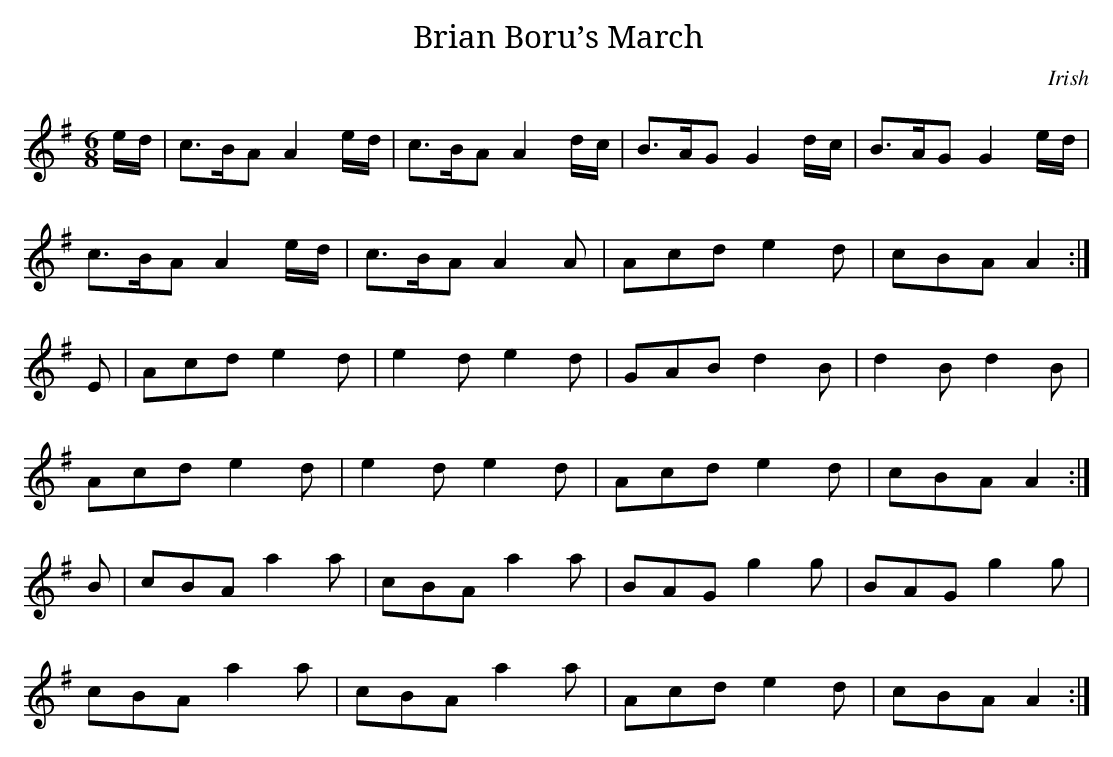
X:1
T:Brian Boru’s March
M:6/8
K:G
e/d/ | c>BA A2 e/d/ | c>BA A2 d/c/ | B>AG G2 d/c/ | B>AG G2 e/d/ |
c>BA A2 e/d/ | c>BA A2 A | Acd e2 d | cBA A2 :|
E | Acd e2 d | e2 d e2 d | GAB d2 B | d2 B d2 B |
Acd e2 d | e2 d e2 d | Acd e2 d | cBA A2 :|
B | cBA a2 a | cBA a2 a | BAG g2 g | BAG g2 g |
cBA a2 a | cBA a2 a | Acd e2 d | cBA A2 :|
